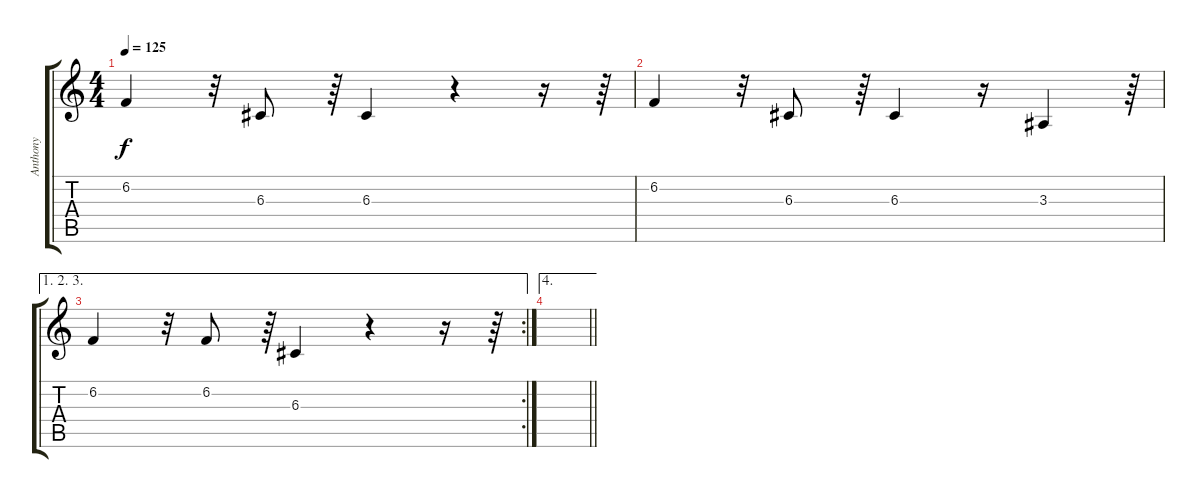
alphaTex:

\track ("Anthony" "Anthony") {instrument flute}
\staff {score tabs}
\tuning (E4 B3 G3 D3 A2 E2) {hide}
\ts (4 4)
\tempo 125
\clef g2
\ks c
6.2.4{dy f} r.32 6.3.8 r.64 6.3.4 r.4 r.16 r.64 |
6.2.4 r.32 6.3.8 r.64 6.3.4 r.16 3.3.4 r.64 |
\ae (1 2 3)
\rc 2
6.2.4 r.32 6.2.8 r.64 6.3.4 r.4 r.16 r.64 |
\ae 4
\barLineRight lightlight
